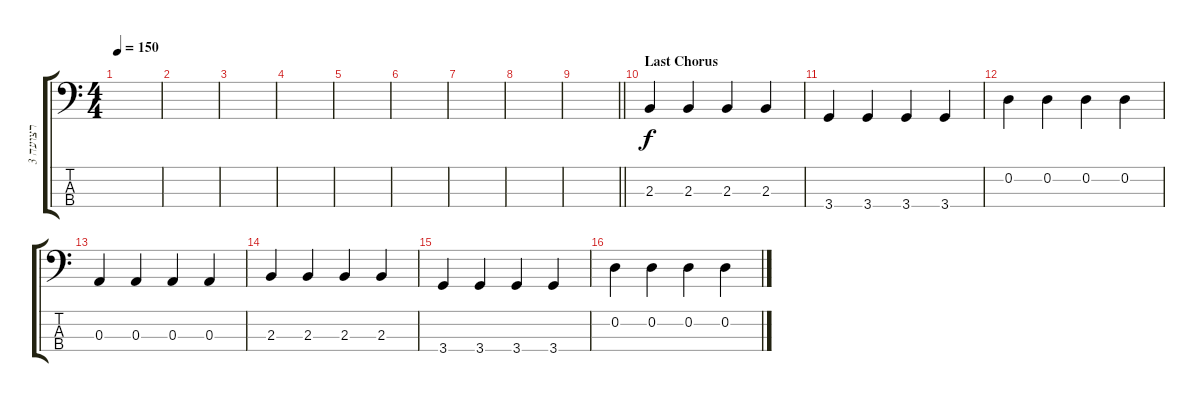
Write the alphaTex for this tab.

\track ("רצועה 3" "רצועה 3") {instrument electricbassfinger}
\staff {score tabs}
\tuning (G2 D2 A1 E1) {hide}
\ts (4 4)
\tempo 150
\clef f4
\ks c
|
|
|
|
|
|
|
|
\barLineRight lightlight
|
\section ("" "Last Chorus")
2.3.4 2.3.4 2.3.4 2.3.4 |
3.4.4 3.4.4 3.4.4 3.4.4 |
0.2.4 0.2.4 0.2.4 0.2.4 |
0.3.4 0.3.4 0.3.4 0.3.4 |
2.3.4 2.3.4 2.3.4 2.3.4 |
3.4.4 3.4.4 3.4.4 3.4.4 |
0.2.4 0.2.4 0.2.4 0.2.4
